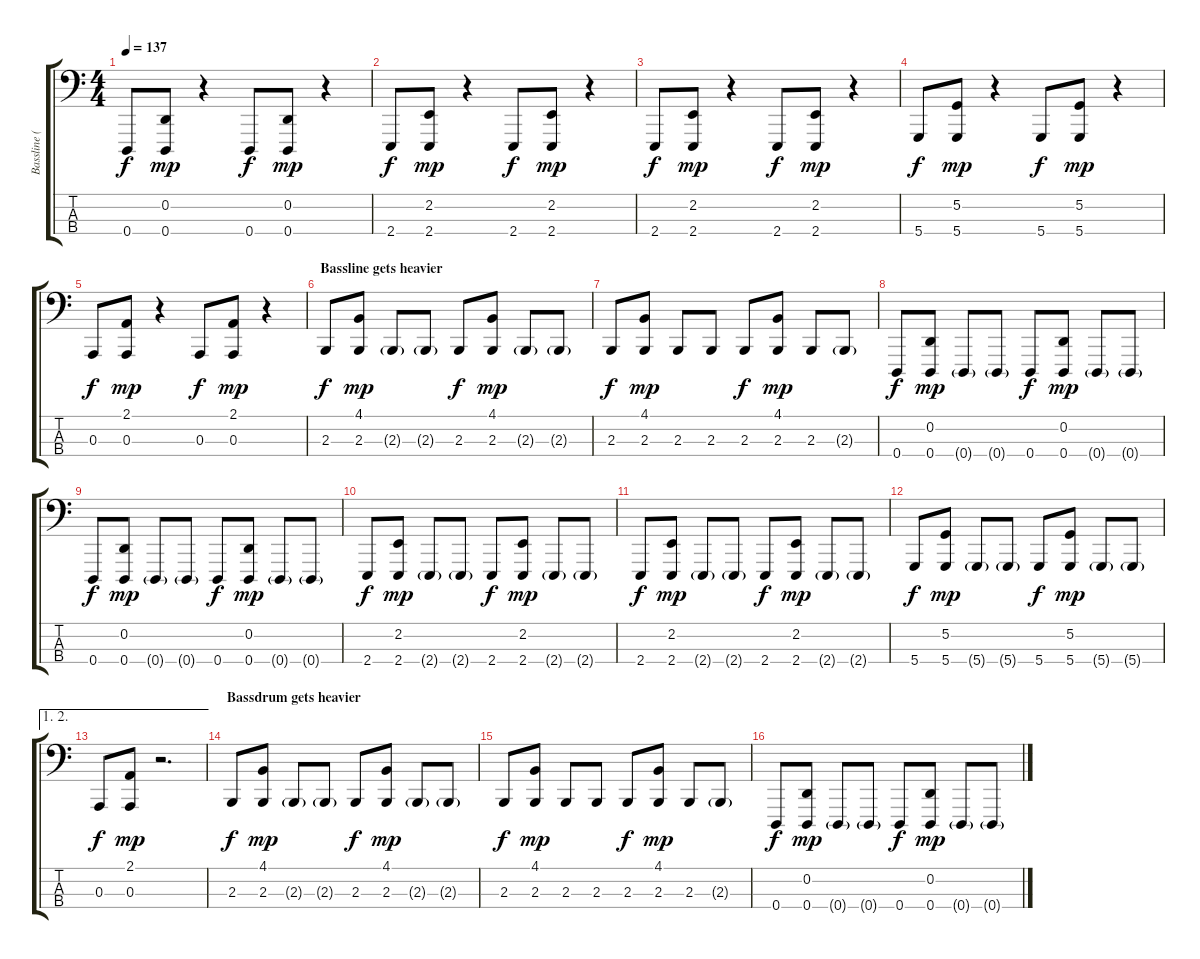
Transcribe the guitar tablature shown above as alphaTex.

\track ("Bassline (Drop D)" "Bassline (") {instrument lead2sawtooth}
\staff {score tabs}
\tuning (G2 D2 A1 D1) {hide}
\ts (4 4)
\tempo 137
\clef f4
\ks c
0.4.8{dy f} (0.2 0.4).8{dy mp} r.4 0.4.8{dy f} (0.2 0.4).8{dy mp} r.4 |
2.4.8{dy f} (2.2 2.4).8{dy mp} r.4 2.4.8{dy f} (2.2 2.4).8{dy mp} r.4 |
2.4.8{dy f} (2.2 2.4).8{dy mp} r.4 2.4.8{dy f} (2.2 2.4).8{dy mp} r.4 |
5.4.8{dy f} (5.2 5.4).8{dy mp} r.4 5.4.8{dy f} (5.2 5.4).8{dy mp} r.4 |
0.3.8{dy f} (2.1 0.3).8{dy mp} r.4 0.3.8{dy f} (2.1 0.3).8{dy mp} r.4 |
\section ("" "Bassline gets heavier")
2.3.8{dy f volume 15 instrument lead2sawtooth} (4.1 2.3).8{dy mp} 2.3{g}.8 2.3{g}.8 2.3.8{dy f} (4.1 2.3).8{dy mp} 2.3{g}.8 2.3{g}.8 |
2.3.8{dy f} (4.1 2.3).8{dy mp} 2.3.8 2.3.8 2.3.8{dy f} (4.1 2.3).8{dy mp} 2.3.8 2.3{g}.8 |
0.4.8{dy f} (0.2 0.4).8{dy mp} 0.4{g}.8 0.4{g}.8 0.4.8{dy f} (0.2 0.4).8{dy mp} 0.4{g}.8 0.4{g}.8 |
0.4.8{dy f} (0.2 0.4).8{dy mp} 0.4{g}.8 0.4{g}.8 0.4.8{dy f} (0.2 0.4).8{dy mp} 0.4{g}.8 0.4{g}.8 |
2.4.8{dy f} (2.2 2.4).8{dy mp} 2.4{g}.8 2.4{g}.8 2.4.8{dy f} (2.2 2.4).8{dy mp} 2.4{g}.8 2.4{g}.8 |
2.4.8{dy f} (2.2 2.4).8{dy mp} 2.4{g}.8 2.4{g}.8 2.4.8{dy f} (2.2 2.4).8{dy mp} 2.4{g}.8 2.4{g}.8 |
5.4.8{dy f} (5.2 5.4).8{dy mp} 5.4{g}.8 5.4{g}.8 5.4.8{dy f} (5.2 5.4).8{dy mp} 5.4{g}.8 5.4{g}.8 |
\ae (1 2)
0.3.8{dy f} (2.1 0.3).8{dy mp} r.2{d} |
\section ("" "Bassdrum gets heavier")
2.3.8{dy f volume 16 instrument lead2sawtooth} (4.1 2.3).8{dy mp} 2.3{g}.8 2.3{g}.8 2.3.8{dy f} (4.1 2.3).8{dy mp} 2.3{g}.8 2.3{g}.8 |
2.3.8{dy f} (4.1 2.3).8{dy mp} 2.3.8 2.3.8 2.3.8{dy f} (4.1 2.3).8{dy mp} 2.3.8 2.3{g}.8 |
0.4.8{dy f} (0.2 0.4).8{dy mp} 0.4{g}.8 0.4{g}.8 0.4.8{dy f} (0.2 0.4).8{dy mp} 0.4{g}.8 0.4{g}.8
